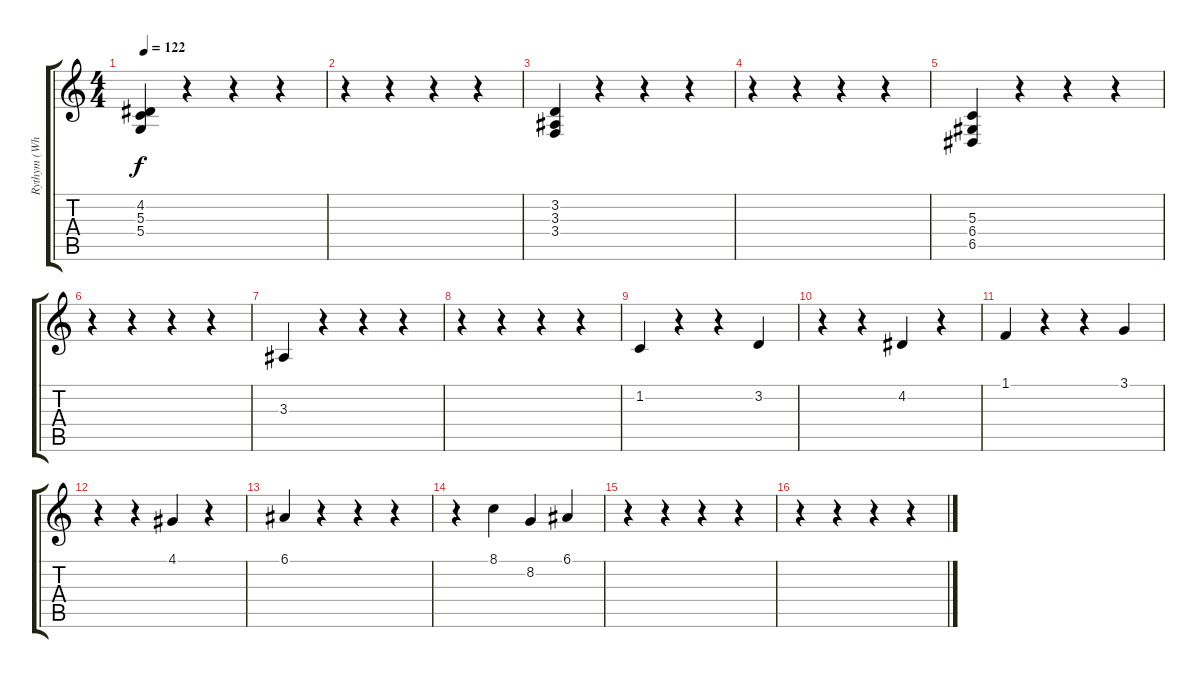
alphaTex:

\track ("Rythym (Whistle)" "Rythym (Wh") {instrument whistle}
\staff {score tabs}
\tuning (E4 B3 G3 D3 A2 E2) {hide}
\ts (4 4)
\tempo 122
\clef g2
\ks c
(4.2 5.3 5.4).4{dy f} r.4 r.4 r.4 |
r.4 r.4 r.4 r.4 |
(3.2 3.3 3.4).4 r.4 r.4 r.4 |
r.4 r.4 r.4 r.4 |
(5.3 6.4 6.5).4 r.4 r.4 r.4 |
r.4 r.4 r.4 r.4 |
3.3.4 r.4 r.4 r.4 |
r.4 r.4 r.4 r.4 |
1.2.4 r.4 r.4 3.2.4 |
r.4 r.4 4.2.4 r.4 |
1.1.4 r.4 r.4 3.1.4 |
r.4 r.4 4.1.4 r.4 |
6.1.4 r.4 r.4 r.4 |
r.4 8.1.4 8.2.4 6.1.4 |
r.4 r.4 r.4 r.4 |
r.4 r.4 r.4 r.4
